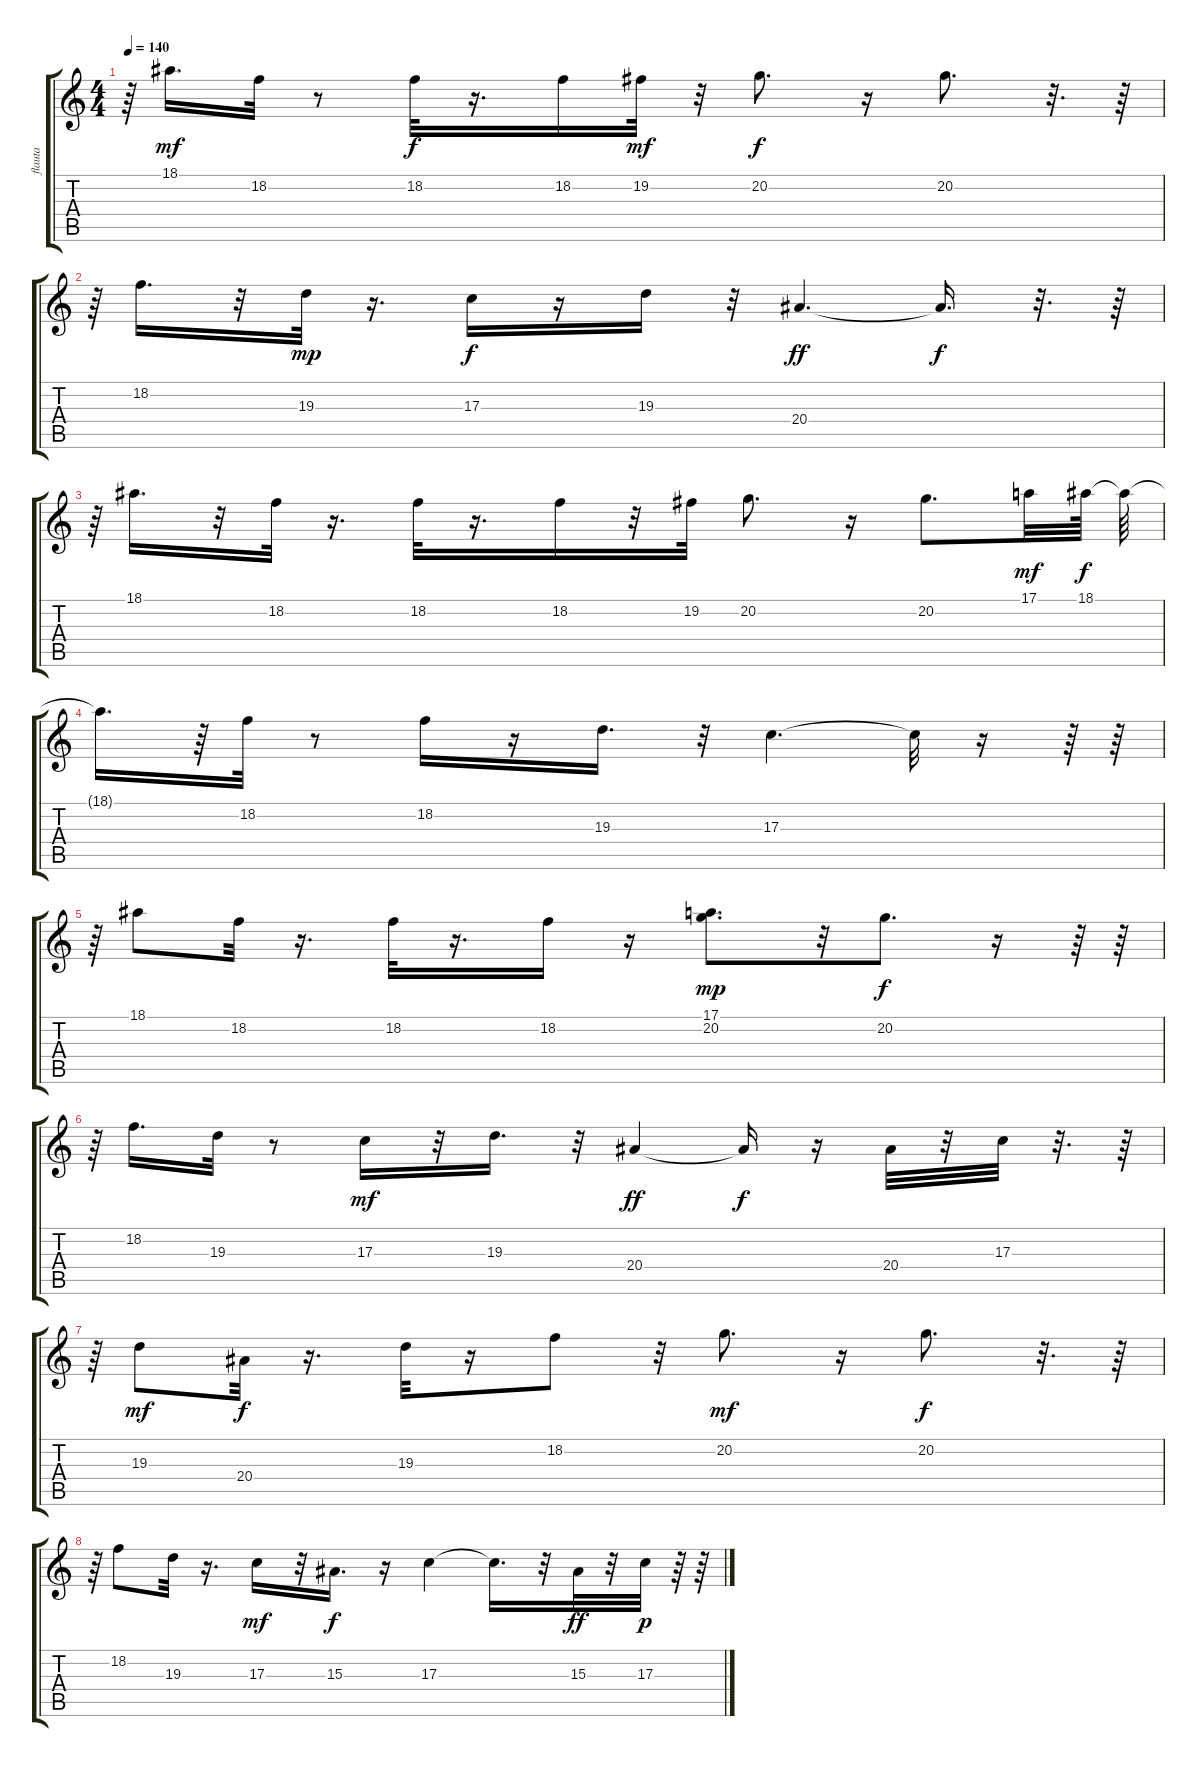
\track ("flauta" "flauta") {instrument flute}
\staff {score tabs}
\tuning (E4 B3 G3 D3 A2 E2) {hide}
\ts (4 4)
\tempo 140
\clef g2
\ks c
r.64{dy f} 18.1.16{d dy mf} 18.2.32 r.8 18.2.32{dy f} r.16{d} 18.2.16 19.2.32{dy mf} r.32 20.2.8{d dy f} r.16 20.2.8{d} r.32{d} r.64 |
r.64 18.2.16{d} r.32 19.3.32{dy mp} r.16{d} 17.3.16{dy f} r.16 19.3.16 r.32 20.4.4{d dy ff} 20.4{t}.16{d dy f} r.32{d} r.64 |
r.64 18.1.16{d} r.32 18.2.32 r.16{d} 18.2.32 r.16{d} 18.2.16 r.32 19.2.32 20.2.8{d} r.16 20.2.8{d} 17.1.32{dy mf} 18.1.64{dy f} 18.1{t}.64 |
18.1{t}.16{d} r.64 18.2.32 r.8 18.2.16 r.16 19.3.16{d} r.32 17.3.4{d} 17.3{t}.32 r.16 r.64 r.64 |
r.64 18.1.8 18.2.32 r.16{d} 18.2.32 r.16{d} 18.2.16 r.16 (17.1 20.2).8{d dy mp} r.32 20.2.8{d dy f} r.16 r.64 r.64 |
r.64 18.2.16{d} 19.3.32 r.8 17.3.16{dy mf} r.32 19.3.16{d} r.32 20.4.4{dy ff} 20.4{t}.16{dy f} r.16 20.4.32 r.32 17.3.32 r.32{d} r.64 |
r.64 19.3.8{dy mf} 20.4.32{dy f} r.16{d} 19.3.32 r.16 18.2.8 r.32 20.2.8{d dy mf} r.16 20.2.8{d dy f} r.32{d} r.64 |
r.64 18.2.8 19.3.32 r.16{d} 17.3.16{dy mf} r.32 15.3.16{d dy f} r.16 17.3.4 17.3{t}.16{d} r.32 15.3.32{dy ff} r.32 17.3.32{dy p} r.64 r.64
